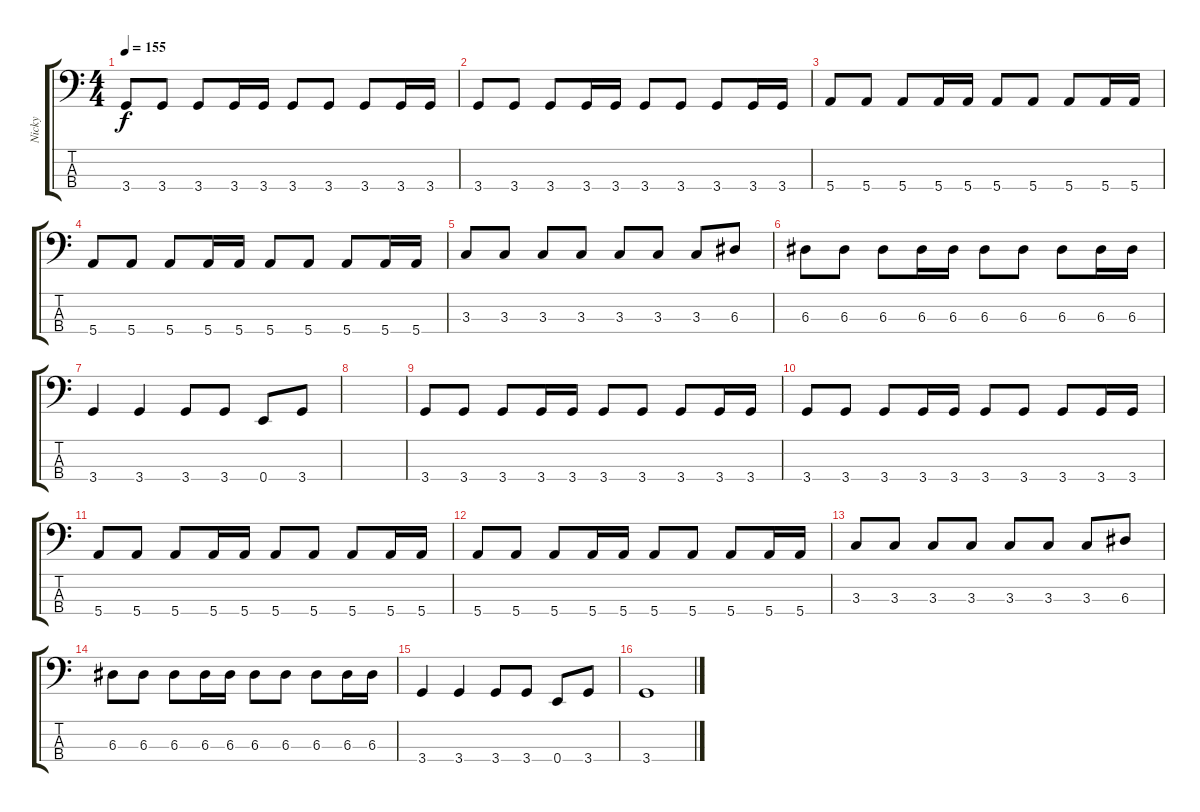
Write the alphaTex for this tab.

\track ("Nicky" "Nicky") {instrument electricbasspick}
\staff {score tabs}
\tuning (G2 D2 A1 E1) {hide}
\ts (4 4)
\tempo 155
\clef f4
\ks c
3.4.8{dy f} 3.4.8 3.4.8 3.4.16 3.4.16 3.4.8 3.4.8 3.4.8 3.4.16 3.4.16 |
3.4.8 3.4.8 3.4.8 3.4.16 3.4.16 3.4.8 3.4.8 3.4.8 3.4.16 3.4.16 |
5.4.8 5.4.8 5.4.8 5.4.16 5.4.16 5.4.8 5.4.8 5.4.8 5.4.16 5.4.16 |
5.4.8 5.4.8 5.4.8 5.4.16 5.4.16 5.4.8 5.4.8 5.4.8 5.4.16 5.4.16 |
3.3.8 3.3.8 3.3.8 3.3.8 3.3.8 3.3.8 3.3.8 6.3.8 |
6.3.8 6.3.8 6.3.8 6.3.16 6.3.16 6.3.8 6.3.8 6.3.8 6.3.16 6.3.16 |
3.4.4 3.4.4 3.4.8 3.4.8 0.4.8 3.4.8 |
|
3.4.8 3.4.8 3.4.8 3.4.16 3.4.16 3.4.8 3.4.8 3.4.8 3.4.16 3.4.16 |
3.4.8 3.4.8 3.4.8 3.4.16 3.4.16 3.4.8 3.4.8 3.4.8 3.4.16 3.4.16 |
5.4.8 5.4.8 5.4.8 5.4.16 5.4.16 5.4.8 5.4.8 5.4.8 5.4.16 5.4.16 |
5.4.8 5.4.8 5.4.8 5.4.16 5.4.16 5.4.8 5.4.8 5.4.8 5.4.16 5.4.16 |
3.3.8 3.3.8 3.3.8 3.3.8 3.3.8 3.3.8 3.3.8 6.3.8 |
6.3.8 6.3.8 6.3.8 6.3.16 6.3.16 6.3.8 6.3.8 6.3.8 6.3.16 6.3.16 |
3.4.4 3.4.4 3.4.8 3.4.8 0.4.8 3.4.8 |
3.4.1
